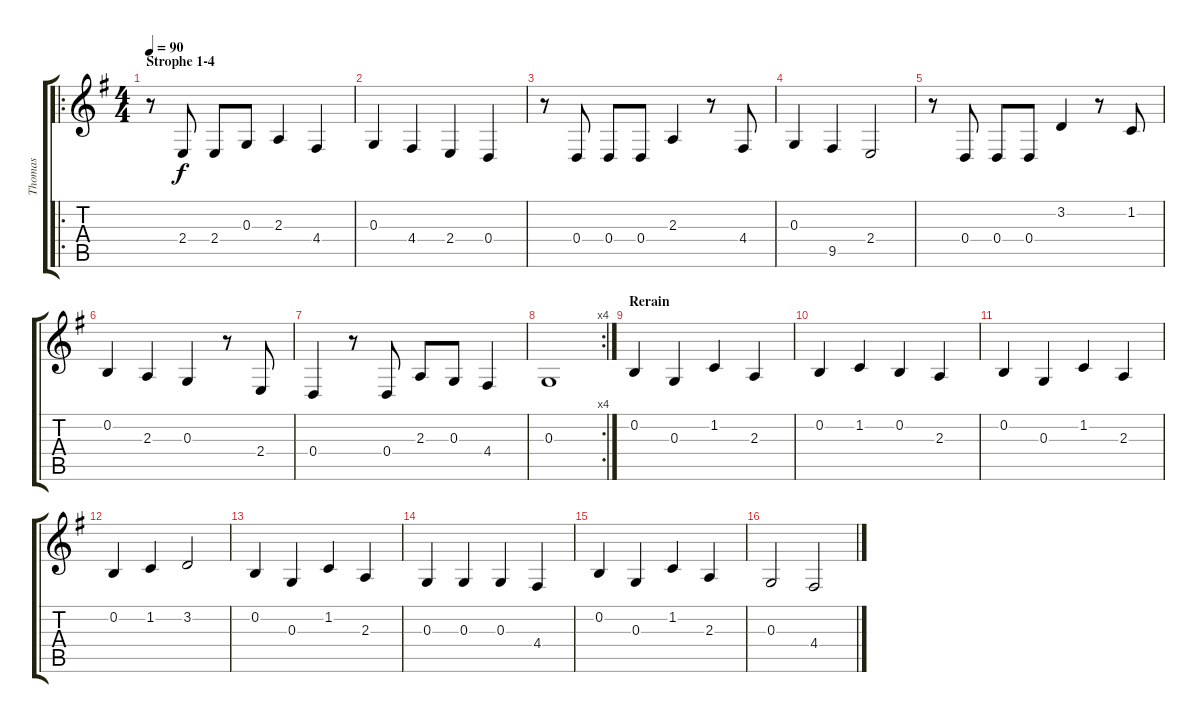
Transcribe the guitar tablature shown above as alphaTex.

\track ("Thomas" "Thomas") {instrument piccolo}
\staff {score tabs}
\tuning (E4 B3 G3 D3 A2 E2) {hide}
\ro
\ts (4 4)
\section ("" "Strophe 1-4")
\tempo 90
\clef g2
\ks g
r.8{dy f} 2.4.8 2.4.8 0.3.8 2.3.4 4.4.4 |
0.3.4 4.4.4 2.4.4 0.4.4 |
r.8 0.4.8 0.4.8 0.4.8 2.3.4 r.8 4.4.8 |
0.3.4 9.5.4 2.4.2 |
r.8 0.4.8 0.4.8 0.4.8 3.2.4 r.8 1.2.8 |
0.2.4 2.3.4 0.3.4 r.8 2.4.8 |
0.4.4 r.8 0.4.8 2.3.8 0.3.8 4.4.4 |
\rc 4
0.3.1 |
\section ("" "Rerain")
0.2.4 0.3.4 1.2.4 2.3.4 |
0.2.4 1.2.4 0.2.4 2.3.4 |
0.2.4 0.3.4 1.2.4 2.3.4 |
0.2.4 1.2.4 3.2.2 |
0.2.4 0.3.4 1.2.4 2.3.4 |
0.3.4 0.3.4 0.3.4 4.4.4 |
0.2.4 0.3.4 1.2.4 2.3.4 |
0.3.2 4.4.2
